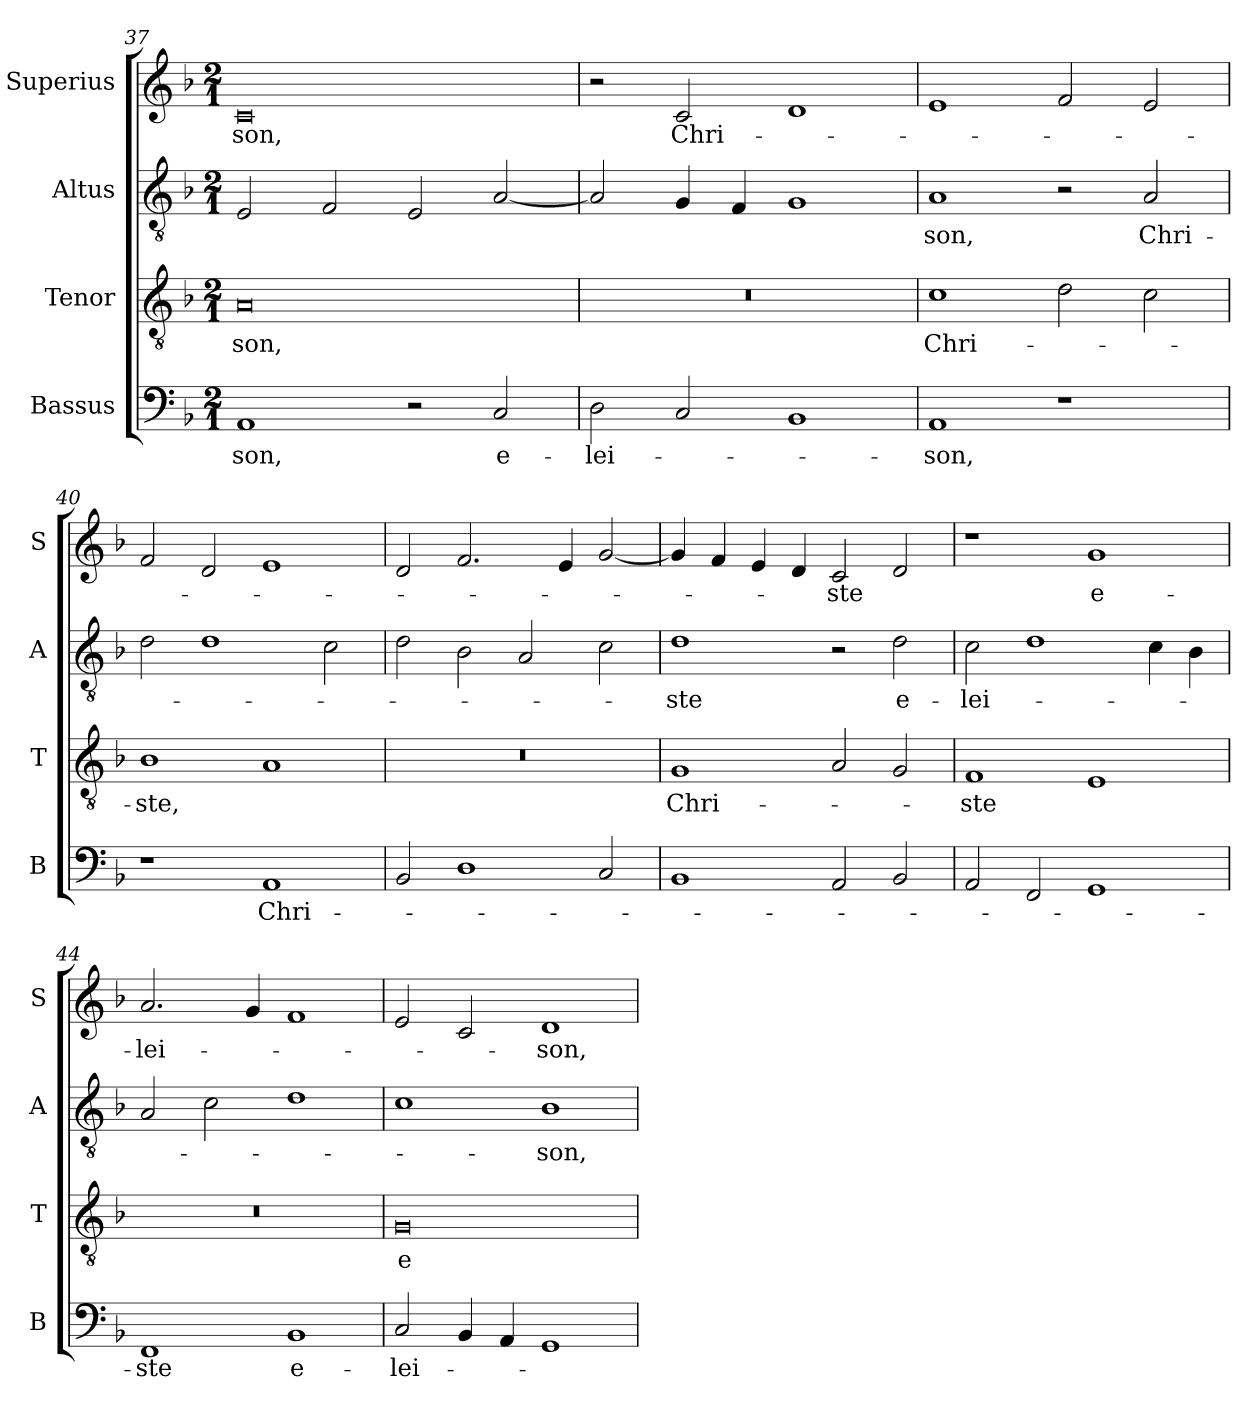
**kern	**text	**kern	**text	**kern	**text	**kern	**text
*part4	*part4	*part3	*part3	*part2	*part2	*part1	*part1
*staff4	*staff4	*staff3	*staff3	*staff2	*staff2	*staff1	*staff1
*I"Bassus	*	*I"Tenor	*	*I"Altus	*	*I"Superius	*
*I'B	*	*I'T	*	*I'A	*	*I'S	*
*clefF4	*	*clefGv2	*	*clefGv2	*	*clefG2	*
*k[b-]	*	*k[b-]	*	*k[b-]	*	*k[b-]	*
*M2/1	*	*M2/1	*	*M2/1	*	*M2/1	*
=37	=37	=37	=37	=37	=37	=37	=37
1AA	-son,	0A	-son,	2E/	.	0c	-son,
.	.	.	.	2F/	.	.	.
2r	.	.	.	2E/	.	.	.
2C/	e-	.	.	[2A/	.	.	.
=38	=38	=38	=38	=38	=38	=38	=38
2D\	-lei-	0r	.	2A/]	.	2r	.
2C/	.	.	.	4G/	.	2c/	Chri-
.	.	.	.	4F/	.	.	.
1BB-	.	.	.	1G	.	1d	.
=39	=39	=39	=39	=39	=39	=39	=39
1AA	-son,	1c	Chri-	1A	-son,	1e	.
1r	.	2d\	.	2r	.	2f/	.
.	.	2c\	.	2A/	Chri-	2e/	.
=40	=40	=40	=40	=40	=40	=40	=40
1r	.	1B-	-ste,	2d\	.	2f/	.
.	.	.	.	1d	.	2d/	.
1AA	Chri-	1A	.	.	.	1e	.
.	.	.	.	2c\	.	.	.
=41	=41	=41	=41	=41	=41	=41	=41
2BB-/	.	0r	.	2d\	.	2d/	.
1D	.	.	.	2B-\	.	2.f/	.
.	.	.	.	2A/	.	.	.
.	.	.	.	.	.	4e/	.
2C/	.	.	.	2c\	.	[2g/	.
=42	=42	=42	=42	=42	=42	=42	=42
1BB-	.	1G	Chri-	1d	-ste	4g/]	.
.	.	.	.	.	.	4f/	.
.	.	.	.	.	.	4e/	.
.	.	.	.	.	.	4d/	.
2AA/	.	2A/	.	2r	.	2c/	-ste
2BB-/	.	2G/	.	2d\	e-	2d/	.
=43	=43	=43	=43	=43	=43	=43	=43
2AA/	.	1F	-ste	2c\	-lei-	1r	.
2FF/	.	.	.	1d	.	.	.
1GG	.	1E	.	.	.	1g	e-
.	.	.	.	4c\	.	.	.
.	.	.	.	4B-\	.	.	.
=44	=44	=44	=44	=44	=44	=44	=44
1FF	-ste	0r	.	2A/	.	2.a/	-lei-
.	.	.	.	2c\	.	.	.
.	.	.	.	.	.	4g/	.
1BB-	e-	.	.	1d	.	1f	.
=45	=45	=45	=45	=45	=45	=45	=45
2C/	-lei-	0G	e-	1c	.	2e/	.
4BB-/	.	.	.	.	.	2c/	.
4AA/	.	.	.	.	.	.	.
1GG	.	.	.	1B-	-son,	1d	-son,
=	=	=	=	=	=	=	=
*-	*-	*-	*-	*-	*-	*-	*-
